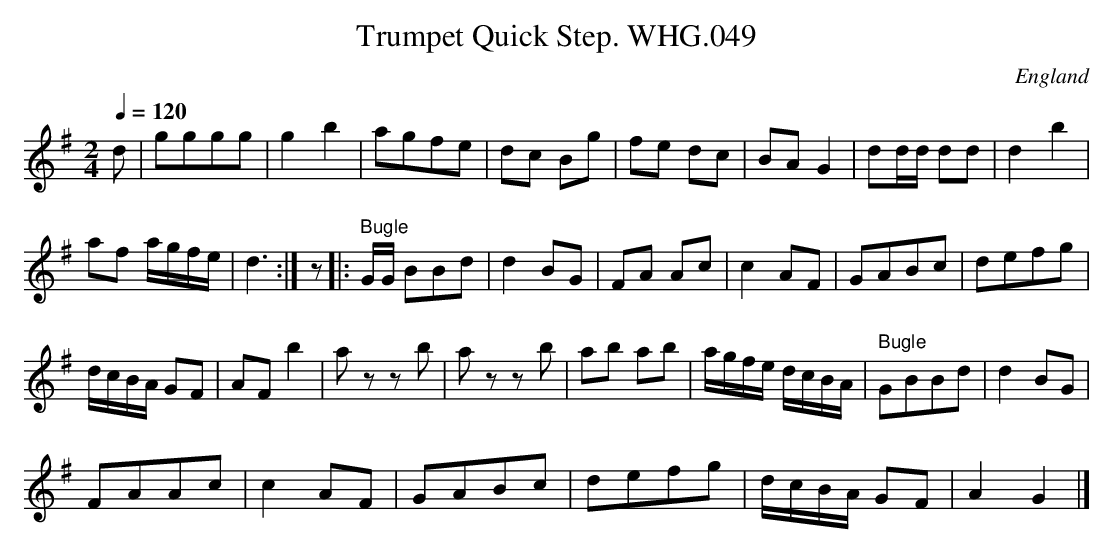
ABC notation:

X:1
T:Trumpet Quick Step. WHG.049
O:England
M:2/4
L:1/8
Q:1/4=120
K:G major
d|gggg|g2b2|agfe|dc Bg|\
fe dc|BA G2|dd/d/ dd|d2b2|
af a/g/f/e/|d3:|z|:" Bugle"G/G/ BBd|d2BG|\
FA Ac|c2AF|GABc|defg|
d/c/B/A/ GF|AFb2|az zb|az zb|\
ab ab|a/g/f/e/ d/c/B/A/|" Bugle"GBBd|d2BG|
FAAc|c2AF|GABc|defg|\
d/c/B/A/ GF|A2G2|]
